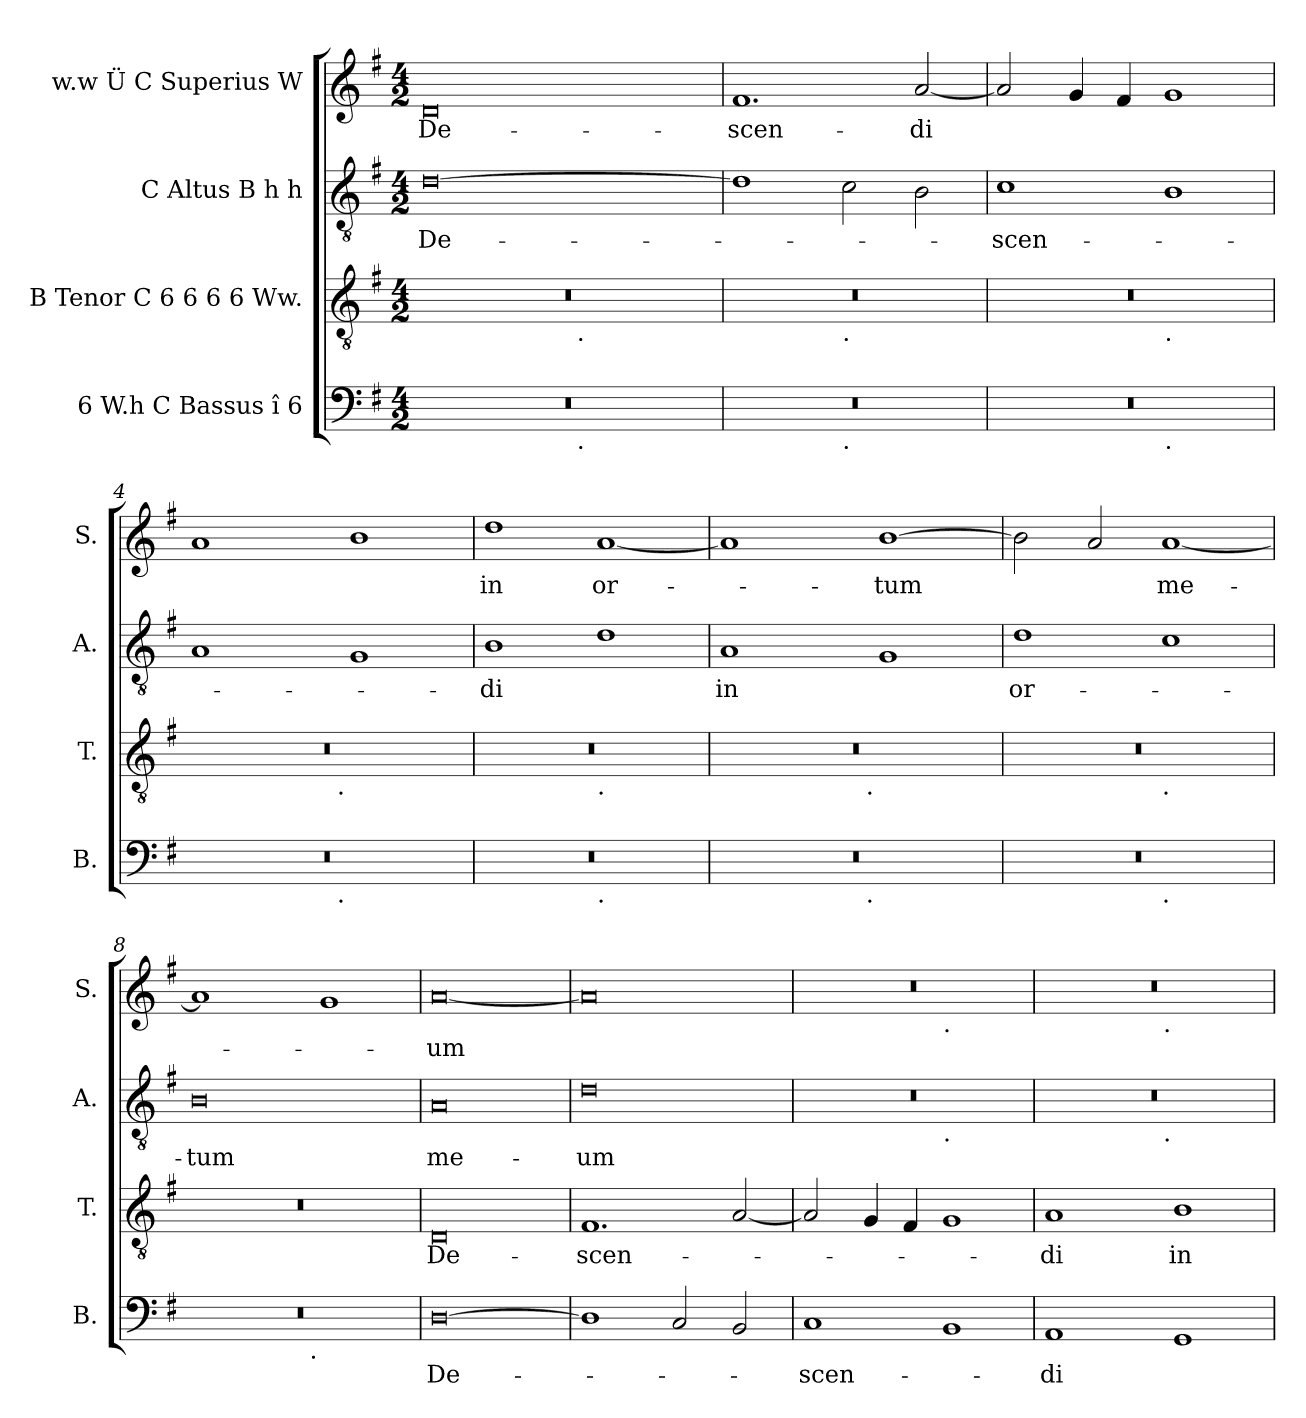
**kern	**text	**kern	**text	**kern	**text	**kern	**text
*part4	*part4	*part3	*part3	*part2	*part2	*part1	*part1
*staff4	*staff4	*staff3	*staff3	*staff2	*staff2	*staff1	*staff1
*I"6 W.h C Bassus î 6	*	*I"B Tenor C 6 6 6 6 Ww.	*	*I"C Altus B h h	*	*I"w.w Ü C Superius W	*
*I'B.	*	*I'T.	*	*I'A.	*	*I'S.	*
*clefF4	*	*clefGv2	*	*clefGv2	*	*clefG2	*
*k[f#]	*	*k[f#]	*	*k[f#]	*	*k[f#]	*
*G:	*	*G:	*	*G:	*	*G:	*
*M4/2	*	*M4/2	*	*M4/2	*	*M4/2	*
=1	=1	=1	=1	=1	=1	=1	=1
!	!	!	!	!	!LO:LY:b	!	!LO:LY:b
*^	*	*^	*	*	*	*	*
0r	1ryy	.	0r	1ryy	.	[>0d	De-	0d	De-
.	8ryy	.	.	8ryy	.	.	.	.	.
.	32ryy	.	.	32ryy	.	.	.	.	.
!	!	!	!	!LO:TX:b:t=.	!	!	!	!	!
!	!LO:TX:b:t=.	!	!	!	!	!	!	!	!
.	2ryy	.	.	2ryy	.	.	.	.	.
.	4ryy	.	.	4ryy	.	.	.	.	.
.	16.ryy	.	.	16.ryy	.	.	.	.	.
=2	=2	=2	=2	=2	=2	=2	=2	=2	=2
!	!	!	!	!	!	!	!	!	!LO:LY:b
0r	1ryy	.	0r	1ryy	.	1d]	.	1.f#	-scen-
!	!	!	!	!LO:TX:b:t=.	!	!	!	!	!
!	!LO:TX:b:t=.	!	!	!	!	!	!	!	!
.	1ryy	.	.	1ryy	.	2c\	.	.	.
!	!	!	!	!	!	!	!	!	!LO:LY:b
.	.	.	.	.	.	2B\	.	[<2a/	-di
=3	=3	=3	=3	=3	=3	=3	=3	=3	=3
!	!	!	!	!	!	!	!LO:LY:b	!	!
0r	1ryy	.	0r	1ryy	.	1c	-scen-	2a/]	.
.	.	.	.	.	.	.	.	4g/	.
.	.	.	.	.	.	.	.	4f#/	.
!	!	!	!	!LO:TX:b:t=.	!	!	!	!	!
!	!LO:TX:b:t=.	!	!	!	!	!	!	!	!
.	1ryy	.	.	1ryy	.	1B	.	1g	.
=4	=4	=4	=4	=4	=4	=4	=4	=4	=4
0r	2ryy	.	0r	2ryy	.	1A	.	1a	.
.	4...ryy	.	.	4...ryy	.	.	.	.	.
!	!	!	!	!LO:TX:b:t=.	!	!	!	!	!
!	!LO:TX:b:t=.	!	!	!	!	!	!	!	!
.	1ryy	.	.	1ryy	.	.	.	.	.
.	.	.	.	.	.	1G	.	1b	.
.	32ryy	.	.	32ryy	.	.	.	.	.
=5	=5	=5	=5	=5	=5	=5	=5	=5	=5
!	!	!	!	!	!	!	!LO:LY:b	!	!LO:LY:b
0r	1ryy	.	0r	1ryy	.	1B	-di	1dd	in
!	!	!	!	!LO:TX:b:t=.	!	!	!	!	!
!	!LO:TX:b:t=.	!	!	!	!	!	!	!	!
!	!	!	!	!	!	!	!	!	!LO:LY:b
.	1ryy	.	.	1ryy	.	1d	.	[<1a	or-
=6	=6	=6	=6	=6	=6	=6	=6	=6	=6
!	!	!	!	!	!	!	!LO:LY:b	!	!
0r	2ryy	.	0r	2ryy	.	1A	in	1a]	.
.	4...ryy	.	.	4...ryy	.	.	.	.	.
!	!	!	!	!LO:TX:b:t=.	!	!	!	!	!
!	!LO:TX:b:t=.	!	!	!	!	!	!	!	!
.	1ryy	.	.	1ryy	.	.	.	.	.
!	!	!	!	!	!	!	!	!	!LO:LY:b
.	.	.	.	.	.	1G	.	[<1b	-tum
.	32ryy	.	.	32ryy	.	.	.	.	.
!!LO:LB:g=z
=7	=7	=7	=7	=7	=7	=7	=7	=7	=7
!	!	!	!	!	!	!	!LO:LY:b	!	!
0r	1ryy	.	0r	1ryy	.	1d	or-	2b\]	.
.	.	.	.	.	.	.	.	2a/	.
!	!	!	!	!LO:TX:b:t=.	!	!	!	!	!
!	!LO:TX:b:t=.	!	!	!	!	!	!	!	!
!	!	!	!	!	!	!	!	!	!LO:LY:b
.	1ryy	.	.	1ryy	.	1c	.	[<1a	me-
=8	=8	=8	=8	=8	=8	=8	=8	=8	=8
!	!	!	!	!	!	!	!LO:LY:b	!	!
*	*	*	*v	*v	*	*	*	*	*
0r	2ryy	.	0r	.	0B	-tum	1a]	.
.	4...ryy	.	.	.	.	.	.	.
!	!LO:TX:b:t=.	!	!	!	!	!	!	!
.	1ryy	.	.	.	.	.	.	.
.	.	.	.	.	.	.	1g	.
.	32ryy	.	.	.	.	.	.	.
=9	=9	=9	=9	=9	=9	=9	=9	=9
!	!	!LO:LY:b	!	!LO:LY:b	!	!LO:LY:b	!	!LO:LY:b
*v	*v	*	*	*	*	*	*	*
[>0D	De-	0D	De-	0A	me-	[<0a	-um
=10	=10	=10	=10	=10	=10	=10	=10
!	!	!	!LO:LY:b	!	!LO:LY:b	!	!
1D]	.	1.F#	-scen-	0d	-um	0a]	.
2C/	.	.	.	.	.	.	.
2BB/	.	[<2A/	.	.	.	.	.
=11	=11	=11	=11	=11	=11	=11	=11
!	!LO:LY:b	!	!	!	!	!	!
*	*	*	*	*^	*	*^	*
1C	-scen-	2A/]	.	0r	1ryy	.	0r	1ryy	.
.	.	4G/	.	.	.	.	.	.	.
.	.	4F#/	.	.	.	.	.	.	.
!	!	!	!	!	!	!	!	!LO:TX:b:t=.	!
!	!	!	!	!	!LO:TX:b:t=.	!	!	!	!
1BB	.	1G	.	.	1ryy	.	.	1ryy	.
=12	=12	=12	=12	=12	=12	=12	=12	=12	=12
!	!LO:LY:b	!	!LO:LY:b	!	!	!	!	!	!
1AA	-di	1A	-di	0r	2ryy	.	0r	2ryy	.
.	.	.	.	.	4...ryy	.	.	4...ryy	.
!	!	!	!	!	!	!	!	!LO:TX:b:t=.	!
!	!	!	!	!	!LO:TX:b:t=.	!	!	!	!
.	.	.	.	.	1ryy	.	.	1ryy	.
!	!	!	!LO:LY:b	!	!	!	!	!	!
1GG	.	1B	in	.	.	.	.	.	.
.	.	.	.	.	32ryy	.	.	32ryy	.
*	*	*	*	*v	*v	*	*	*	*
*	*	*	*	*	*	*v	*v	*
=	=	=	=	=	=	=	=
*-	*-	*-	*-	*-	*-	*-	*-
